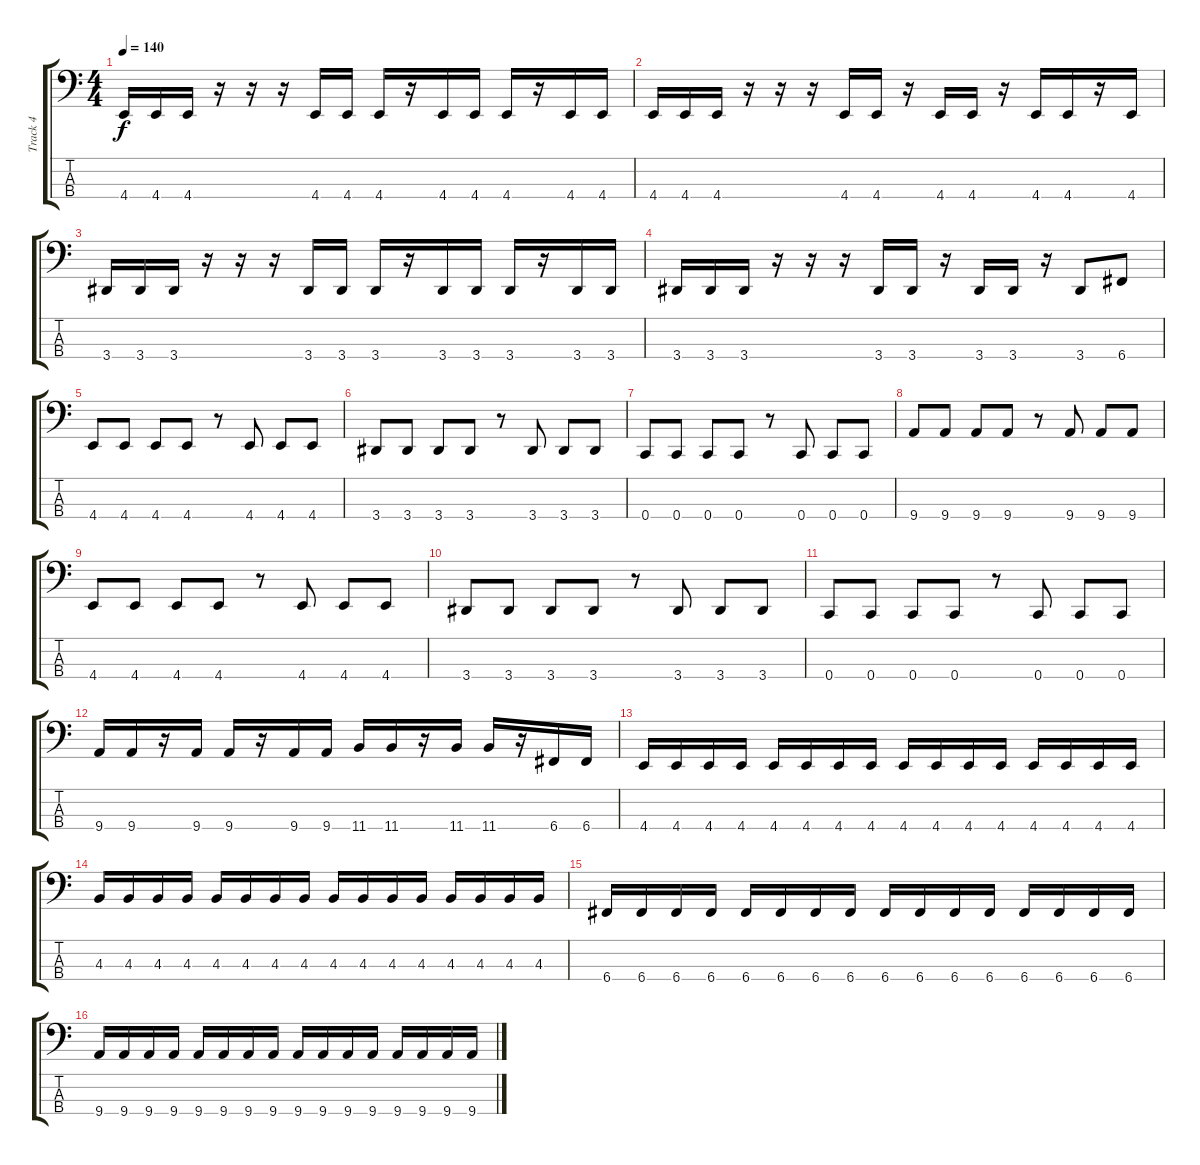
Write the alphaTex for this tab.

\track ("Track 4" "Track 4") {instrument electricbasspick}
\staff {score tabs}
\tuning (F2 C2 G1 C1) {hide}
\ts (4 4)
\tempo 140
\clef f4
\ks c
4.4.16{dy f} 4.4.16 4.4.16 r.16 r.16 r.16 4.4.16 4.4.16 4.4.16 r.16 4.4.16 4.4.16 4.4.16 r.16 4.4.16 4.4.16 |
4.4.16 4.4.16 4.4.16 r.16 r.16 r.16 4.4.16 4.4.16 r.16 4.4.16 4.4.16 r.16 4.4.16 4.4.16 r.16 4.4.16 |
3.4.16 3.4.16 3.4.16 r.16 r.16 r.16 3.4.16 3.4.16 3.4.16 r.16 3.4.16 3.4.16 3.4.16 r.16 3.4.16 3.4.16 |
3.4.16 3.4.16 3.4.16 r.16 r.16 r.16 3.4.16 3.4.16 r.16 3.4.16 3.4.16 r.16 3.4.8 6.4.8 |
4.4.8 4.4.8 4.4.8 4.4.8 r.8 4.4.8 4.4.8 4.4.8 |
3.4.8 3.4.8 3.4.8 3.4.8 r.8 3.4.8 3.4.8 3.4.8 |
0.4.8 0.4.8 0.4.8 0.4.8 r.8 0.4.8 0.4.8 0.4.8 |
9.4.8 9.4.8 9.4.8 9.4.8 r.8 9.4.8 9.4.8 9.4.8 |
4.4.8 4.4.8 4.4.8 4.4.8 r.8 4.4.8 4.4.8 4.4.8 |
3.4.8 3.4.8 3.4.8 3.4.8 r.8 3.4.8 3.4.8 3.4.8 |
0.4.8 0.4.8 0.4.8 0.4.8 r.8 0.4.8 0.4.8 0.4.8 |
9.4.16 9.4.16 r.16 9.4.16 9.4.16 r.16 9.4.16 9.4.16 11.4.16 11.4.16 r.16 11.4.16 11.4.16 r.16 6.4.16 6.4.16 |
4.4.16 4.4.16 4.4.16 4.4.16 4.4.16 4.4.16 4.4.16 4.4.16 4.4.16 4.4.16 4.4.16 4.4.16 4.4.16 4.4.16 4.4.16 4.4.16 |
4.3.16 4.3.16 4.3.16 4.3.16 4.3.16 4.3.16 4.3.16 4.3.16 4.3.16 4.3.16 4.3.16 4.3.16 4.3.16 4.3.16 4.3.16 4.3.16 |
6.4.16 6.4.16 6.4.16 6.4.16 6.4.16 6.4.16 6.4.16 6.4.16 6.4.16 6.4.16 6.4.16 6.4.16 6.4.16 6.4.16 6.4.16 6.4.16 |
9.4.16 9.4.16 9.4.16 9.4.16 9.4.16 9.4.16 9.4.16 9.4.16 9.4.16 9.4.16 9.4.16 9.4.16 9.4.16 9.4.16 9.4.16 9.4.16
